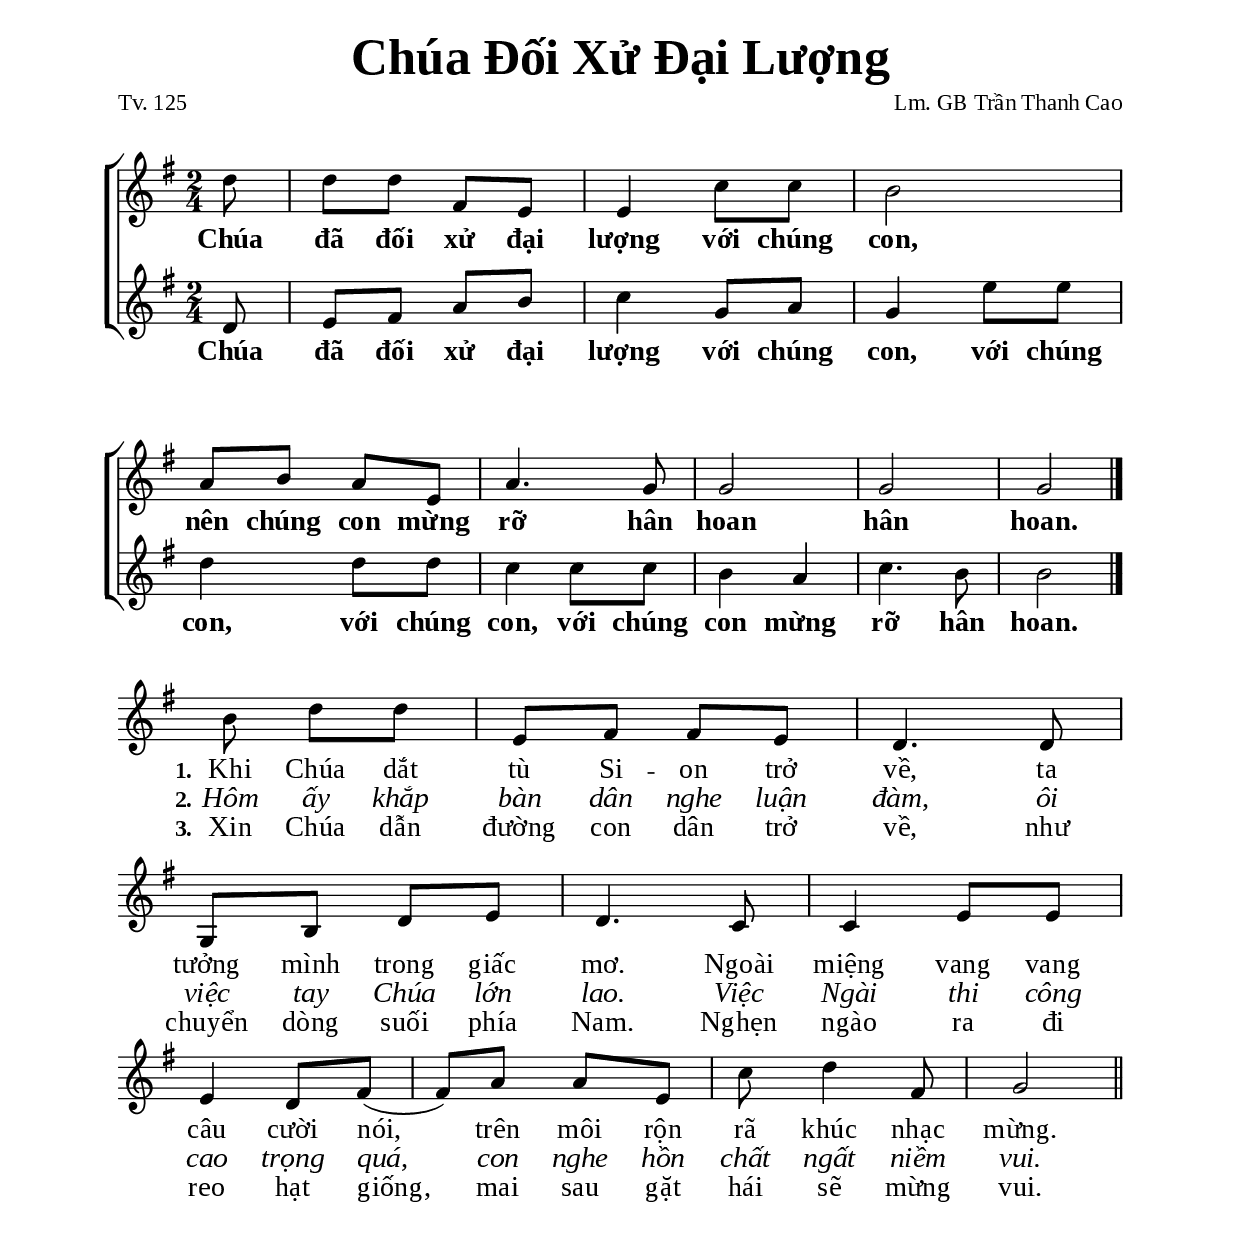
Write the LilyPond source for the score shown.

% Cài đặt chung
\version "2.22.1"
\include "english.ly"

\header {
  title = \markup { \fontsize #3 "Chúa Đối Xử Đại Lượng" }
  poet = "Tv. 125"
  composer = "Lm. GB Trần Thanh Cao"
  arranger = " "
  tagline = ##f
}

% Nhạc điệp khúc
nhacDiepKhucBas = \relative c' {
  \partial 8 d8 |
  e fs a b |
  c4 g8 a |
  g4 e'8 e |
  d4 d8 d |
  c4 c8 c |
  b4 a |
  c4. b8 |
  b2 \bar "|."
}

nhacDiepKhucSop = \relative c'' {
  \partial 8 d8 |
  d d fs, e |
  e4 c'8 c |
  b2 |
  a8 b a e |
  a4. g8 |
  g2 |
  g2 |
  g2 \bar "|."
}

% Nhạc phiên khúc
nhacPhienKhuc = \relative c'' {
  \partial 4. b8 d d |
  e, fs fs e |
  d4. d8 |
  g, b d e |
  d4. c8 |
  c4 e8 e |
  e4 d8 fs ( |
  fs) a a e |
  c' d4 fs,8 |
  g2 \bar "||"
}

% Lời điệp khúc
loiDiepKhucSop = \lyricmode {
  Chúa đã đối xử đại lượng với chúng con,
  nên chúng con mừng rỡ hân hoan hân hoan.
}

loiDiepKhucBas = \lyricmode {
  Chúa đã đối xử đại lượng với chúng con,
  với chúng con, với chúng con,
  với chúng con mừng rỡ hân hoan.
}

% Lời phiên khúc
loiPhienKhucMot = \lyricmode {
  \set stanza = #"1."
  Khi Chúa dắt tù Si -- on trở về,
  ta tưởng mình trong giấc mơ.
  Ngoài miệng vang vang câu cười nói,
  trên môi rộn rã khúc nhạc mừng.
}

loiPhienKhucHai = \lyricmode {
  \override Lyrics.LyricText.font-shape = #'italic
  \set stanza = #"2."
  Hôm ấy khắp bàn dân nghe luận đàm,
  ôi việc tay Chúa lớn lao.
  Việc Ngài thi công cao trọng quá,
  con nghe hồn chất ngất niềm vui.
}

loiPhienKhucBa = \lyricmode {
  \set stanza = #"3."
  Xin Chúa dẫn đường con dân trở về,
  như chuyển dòng suối phía Nam.
  Nghẹn ngào ra đi reo hạt giống,
  mai sau gặt hái sẽ mừng vui.
}

% Dàn trang
\paper {
  #(set-paper-size "a4")
  top-margin = 20\mm
  bottom-margin = 10\mm
  left-margin = 20\mm
  right-margin = 20\mm
  #(define fonts
    (make-pango-font-tree
      "Liberation Serif"
      "Liberation Serif"
      "Liberation Serif"
      (/ 20 20)))
  page-count = #1
  indent = #0
  system-system-spacing.basic-distance = #17
}

\score {
  \new ChoirStaff <<
    \new Staff \with {
        \consists "Merge_rests_engraver"
        %\magnifyStaff #(magstep +1)
      }
      <<
      \new Voice = beSop {
        \key g \major \time 2/4 \nhacDiepKhucSop
      }
      \new Lyrics \lyricsto beSop \loiDiepKhucSop
    >>
    \new Staff \with {
        \consists "Merge_rests_engraver"
        %\magnifyStaff #(magstep +1)
      }
      <<
      \new Voice = beBas {
        \key g \major \time 2/4 \nhacDiepKhucBas
      }
      \new Lyrics \lyricsto beBas \loiDiepKhucBas
    >>
  >>
  \layout {
    \override Lyrics.LyricText.font-series = #'bold
    \override Lyrics.LyricText.font-size = #+2
    \override Lyrics.LyricSpace.minimum-distance = #1.6
    \override Score.BarNumber.break-visibility = ##(#f #f #f)
    \override Score.SpacingSpanner.uniform-stretching = ##t
  }
}

\score {
  \new ChoirStaff <<
    \new Staff = phienKhuc \with {
        %\magnifyStaff #(magstep +1)
      }
      <<
      \new Voice = beSop {
        \key g \major \time 2/4 \nhacPhienKhuc
      }
    >>
    \new Lyrics \lyricsto beSop \loiPhienKhucMot
    \new Lyrics \lyricsto beSop \loiPhienKhucHai
    \new Lyrics \lyricsto beSop \loiPhienKhucBa
  >>
  \layout {
    \override Staff.TimeSignature.transparent = ##t
    \override Lyrics.LyricText.font-size = #+2
    \override Lyrics.LyricSpace.minimum-distance = #3.2
    \override Score.BarNumber.break-visibility = ##(#f #f #f)
    \override Score.SpacingSpanner.uniform-stretching = ##t
  } 
}
